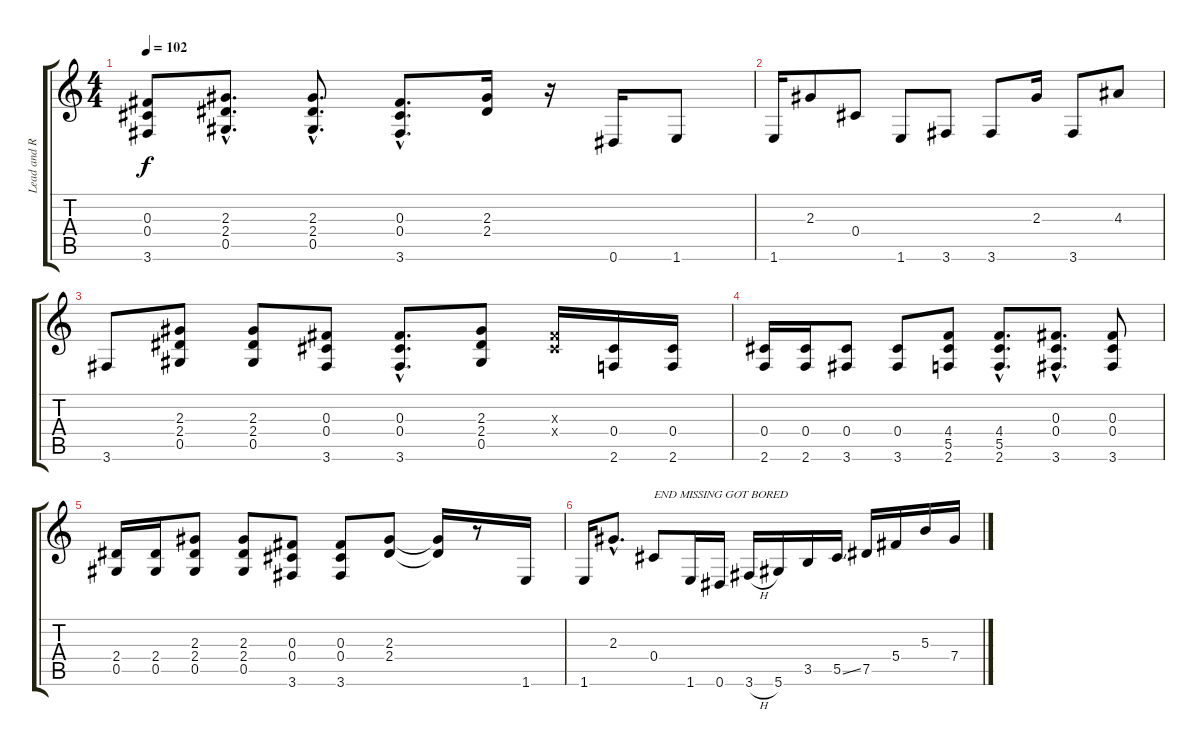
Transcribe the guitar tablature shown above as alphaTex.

\track ("Lead and Rhythm Fills" "Lead and R") {instrument overdrivenguitar}
\staff {score tabs}
\tuning (Eb4 Bb3 Gb3 Db3 Ab2 Eb2) {hide}
\ts (4 4)
\tempo 102
\clef g2
\ks c
(0.3{t} 0.4{t} 3.6{t}).8{dy f} (2.3{hac} 2.4{hac} 0.5{hac}).8{d} (2.3{hac} 2.4{hac} 0.5{hac}).8{d} (0.3{hac} 0.4{hac} 3.6{hac}).8{d} (2.3 2.4).16 r.16 0.6.16 1.6.8 |
1.6.16 2.3.8 0.4.8 1.6.8 3.6.8 3.6.8 2.3.16 3.6.8 4.3.8 |
3.6.8 (2.3 2.4 0.5).8 (2.3 2.4 0.5).8 (0.3 0.4 3.6).8 (0.3{hac} 0.4{hac} 3.6{hac}).8{d} (2.3 2.4 0.5).8 (0.3{x} 0.4{x}).16 (0.4 2.6).16 (0.4 2.6).16 |
(0.4 2.6).16 (0.4 2.6).16 (0.4 3.6).8 (0.4 3.6).8 (4.4 5.5 2.6).8 (4.4{hac} 5.5{hac} 2.6{hac}).8{d} (0.3{hac} 0.4{hac} 3.6{hac}).8{d} (0.3 0.4 3.6).8 |
(2.4 0.5).16 (2.4 0.5).16 (2.3 2.4 0.5).8 (2.3 2.4 0.5).8 (0.3 0.4 3.6).8 (0.3 0.4 3.6).8 (2.3 2.4).8 (2.3{t} 2.4{t}).16 r.8 1.6.16 |
1.6.16 2.3{hac}.8{d} 0.4.8{txt "END MISSING GOT BORED"} 1.6.16 0.6.16 3.6{h}.16 5.6.16 3.5.16 5.5{ss}.16 7.5.16 5.4.16 5.3.16 7.4.16
